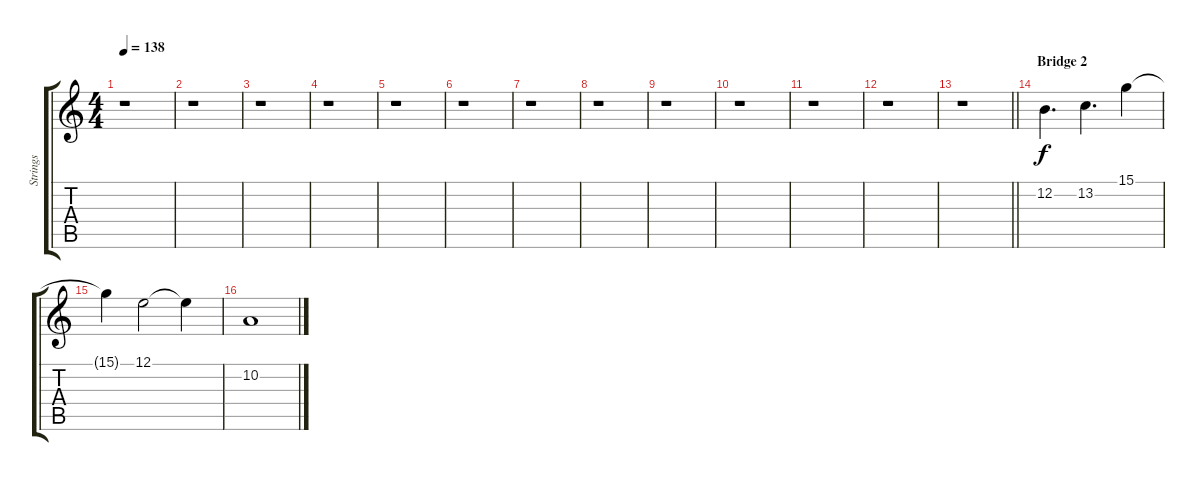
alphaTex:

\track ("Strings" "Strings") {instrument stringensemble1}
\staff {score tabs}
\tuning (E4 B3 G3 D3 A2 E2) {hide}
\ts (4 4)
\tempo 138
\clef g2
\ks c
r.1{dy f} |
r.1 |
r.1 |
r.1 |
r.1 |
r.1 |
r.1 |
r.1 |
r.1 |
r.1 |
r.1 |
r.1 |
\barLineRight lightlight
r.1 |
\section ("" "Bridge 2")
12.2.4{d} 13.2.4{d} 15.1.4 |
15.1{t}.4 12.1.2 12.1{t}.4 |
10.2.1
